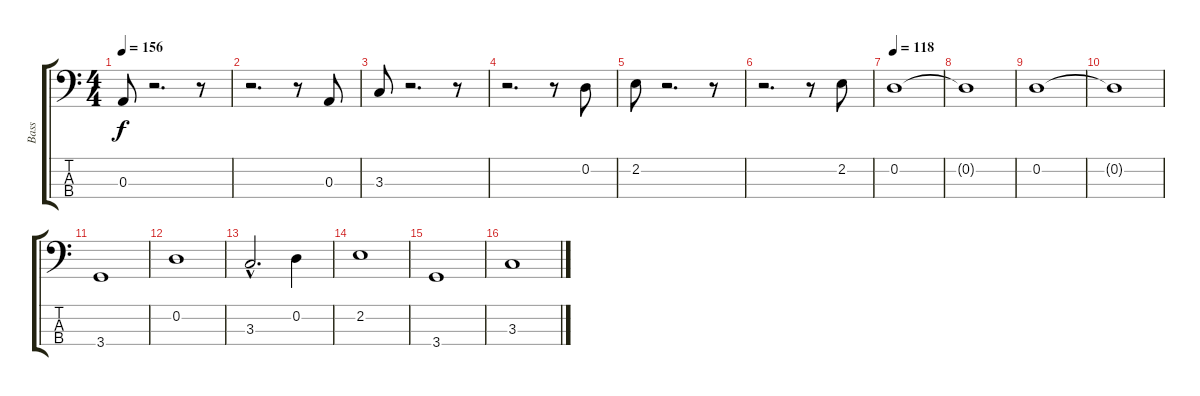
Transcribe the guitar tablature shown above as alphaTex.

\track (" Bass" " Bass") {instrument electricbassfinger}
\staff {score tabs}
\tuning (G2 D2 A1 E1) {hide}
\ts (4 4)
\tempo 156
\clef f4
\ks c
0.3.8{dy f} r.2{d} r.8 |
r.2{d} r.8 0.3.8 |
3.3.8 r.2{d} r.8 |
r.2{d} r.8 0.2.8 |
2.2.8 r.2{d} r.8 |
r.2{d} r.8 2.2.8 |
\tempo 118
0.2.1 |
0.2{t}.1 |
0.2.1 |
0.2{t}.1 |
3.4.1 |
0.2.1 |
3.3{hac}.2{d} 0.2.4 |
2.2.1 |
3.4.1 |
3.3.1
